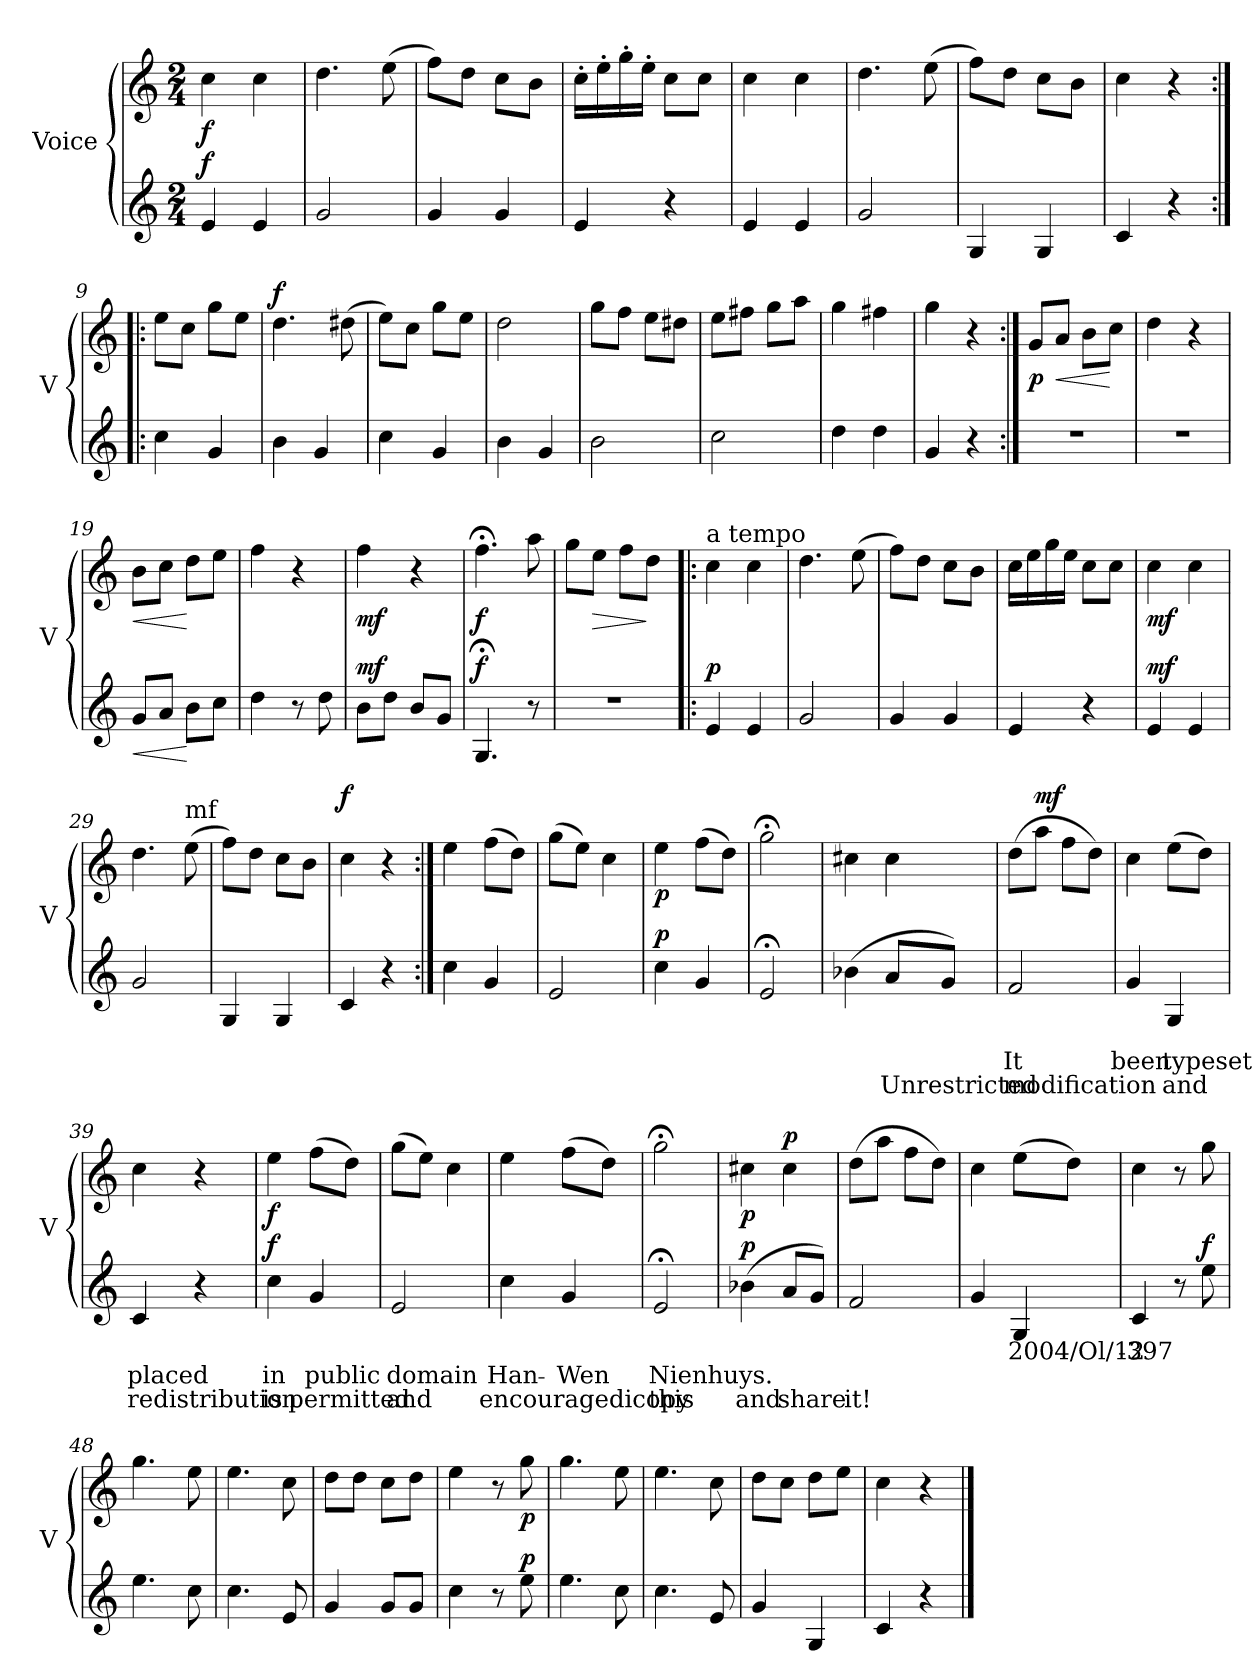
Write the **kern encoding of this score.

**kern	**text	**text	**text	**dynam	**kern	**dynam
*part2	*part2	*part2	*part2	*part2	*part1	*part1
*staff2	*staff2	*staff2	*staff2	*staff2	*staff1	*staff1
*I"Voice	*	*	*	*	*I"Voice	*
*I'V	*	*	*	*	*I'V	*
*clefG2	*	*	*	*	*clefG2	*
*M2/4	*	*	*	*	*M2/4	*
=1	=1	=1	=1	=1	=1	=1
!	!	!	!	!LO:DY:b	!	!LO:DY:b
4e/	.	.	.	f	4cc\	f
4e/	.	.	.	.	4cc\	.
=2	=2	=2	=2	=2	=2	=2
2g/	.	.	.	.	4.dd\	.
.	.	.	.	.	(>8ee\	.
=3	=3	=3	=3	=3	=3	=3
4g/	.	.	.	.	8ff\L)	.
.	.	.	.	.	8dd\J	.
4g/	.	.	.	.	8cc\L	.
.	.	.	.	.	8b\J	.
=4	=4	=4	=4	=4	=4	=4
4e/	.	.	.	.	16cc'>\LL	.
.	.	.	.	.	16ee'>\	.
.	.	.	.	.	16gg'>\	.
.	.	.	.	.	16ee'>\JJ	.
4r	.	.	.	.	8cc\L	.
.	.	.	.	.	8cc\J	.
=5	=5	=5	=5	=5	=5	=5
4e/	.	.	.	.	4cc\	.
4e/	.	.	.	.	4cc\	.
=6	=6	=6	=6	=6	=6	=6
2g/	.	.	.	.	4.dd\	.
.	.	.	.	.	(>8ee\	.
=7	=7	=7	=7	=7	=7	=7
4G/	.	.	.	.	8ff\L)	.
.	.	.	.	.	8dd\J	.
4G/	.	.	.	.	8cc\L	.
.	.	.	.	.	8b\J	.
=8	=8	=8	=8	=8	=8	=8
4c/	.	.	.	.	4cc\	.
4r	.	.	.	.	4r	.
!!LO:LB:g=z
=9:|!|:	=9:|!|:	=9:|!|:	=9:|!|:	=9:|!|:	=9:|!|:	=9:|!|:
4cc\	.	.	.	.	8ee\L	.
.	.	.	.	.	8cc\J	.
4g/	.	.	.	.	8gg\L	.
.	.	.	.	.	8ee\J	.
=10	=10	=10	=10	=10	=10	=10
!	!	!	!	!	!	!LO:DY:a
4b\	.	.	.	.	4.dd\	f
4g/	.	.	.	.	.	.
.	.	.	.	.	(>8dd#X\	.
=11	=11	=11	=11	=11	=11	=11
4cc\	.	.	.	.	8ee\L)	.
.	.	.	.	.	8cc\J	.
4g/	.	.	.	.	8gg\L	.
.	.	.	.	.	8ee\J	.
=12	=12	=12	=12	=12	=12	=12
4b\	.	.	.	.	2dd\	.
4g/	.	.	.	.	.	.
=13	=13	=13	=13	=13	=13	=13
2b\	.	.	.	.	8gg\L	.
.	.	.	.	.	8ff\J	.
.	.	.	.	.	8ee\L	.
.	.	.	.	.	8dd#X\J	.
=14	=14	=14	=14	=14	=14	=14
2cc\	.	.	.	.	8ee\L	.
.	.	.	.	.	8ff#X\J	.
.	.	.	.	.	8gg\L	.
.	.	.	.	.	8aa\J	.
=15	=15	=15	=15	=15	=15	=15
4dd\	.	.	.	.	4gg\	.
4dd\	.	.	.	.	4ff#X\	.
=16	=16	=16	=16	=16	=16	=16
4g/	.	.	.	.	4gg\	.
4r	.	.	.	.	4r	.
=17:|!	=17:|!	=17:|!	=17:|!	=17:|!	=17:|!	=17:|!
!	!	!	!	!	!	!LO:DY:b
2r	.	.	.	.	8g/L	p
!	!	!	!	!	!	!LO:HP:b
.	.	.	.	.	8a/J	<
.	.	.	.	.	8b\L	.
.	.	.	.	.	8cc\J	[
!!LO:LB:g=z
=18	=18	=18	=18	=18	=18	=18
2r	.	.	.	.	4dd\	.
.	.	.	.	.	4r	.
=19	=19	=19	=19	=19	=19	=19
!	!	!	!	!LO:HP:b	!	!LO:HP:b
8g/L	.	.	.	<	8b\L	<
8a/J	.	.	.	.	8cc\J	.
8b\L	.	.	.	[	8dd\L	[
8cc\J	.	.	.	.	8ee\J	.
=20	=20	=20	=20	=20	=20	=20
4dd\	.	.	.	.	4ff\	.
8r	.	.	.	.	4r	.
8dd\	.	.	.	.	.	.
=21	=21	=21	=21	=21	=21	=21
!	!	!	!	!LO:DY:b	!	!LO:DY:b
8b\L	.	.	.	mf	4ff\	mf
8dd\J	.	.	.	.	.	.
8b/L	.	.	.	.	4r	.
8g/J	.	.	.	.	.	.
=22	=22	=22	=22	=22	=22	=22
!	!	!	!	!LO:DY:b	!	!LO:DY:b
4.G;</	.	.	.	f	4.ff;<\	f
8r	.	.	.	.	8aa\	.
=23	=23	=23	=23	=23	=23	=23
2r	.	.	.	.	8gg\L	.
!	!	!	!	!	!	!LO:HP:b
.	.	.	.	.	8ee\J	>
.	.	.	.	.	8ff\L	.
.	.	.	.	.	8dd\J	]
=24!|:	=24!|:	=24!|:	=24!|:	=24!|:	=24!|:	=24!|:
!	!	!	!	!	!LO:TX:a:t=a tempo	!
!	!	!	!	!LO:DY:b	!	!
4e/	.	.	.	p	4cc\	.
4e/	.	.	.	.	4cc\	.
=25	=25	=25	=25	=25	=25	=25
2g/	.	.	.	.	4.dd\	.
.	.	.	.	.	(>8ee\	.
=26	=26	=26	=26	=26	=26	=26
4g/	.	.	.	.	8ff\L)	.
.	.	.	.	.	8dd\J	.
4g/	.	.	.	.	8cc\L	.
.	.	.	.	.	8b\J	.
!!LO:LB:g=z
=27	=27	=27	=27	=27	=27	=27
4e/	.	.	.	.	16cc\LL	.
.	.	.	.	.	16ee\	.
.	.	.	.	.	16gg\	.
.	.	.	.	.	16ee\JJ	.
4r	.	.	.	.	8cc\L	.
.	.	.	.	.	8cc\J	.
=28	=28	=28	=28	=28	=28	=28
!	!	!	!	!LO:DY:b	!	!LO:DY:b
4e/	.	.	.	mf	4cc\	mf
4e/	.	.	.	.	4cc\	.
=29	=29	=29	=29	=29	=29	=29
2g/	.	.	.	.	4.dd\	.
!	!	!	!	!	!LO:TX:a:t=mf	!
.	.	.	.	.	(>8ee\	.
=30	=30	=30	=30	=30	=30	=30
4G/	.	.	.	.	8ff\L)	.
.	.	.	.	.	8dd\J	.
4G/	.	.	.	.	8cc\L	.
.	.	.	.	.	8b\J	.
=31	=31	=31	=31	=31	=31	=31
!	!	!	!	!	!	!LO:DY:a
4c/	.	.	.	.	4cc\	f
4r	.	.	.	.	4r	.
=32:|!	=32:|!	=32:|!	=32:|!	=32:|!	=32:|!	=32:|!
4cc\	.	.	.	.	4ee\	.
4g/	.	.	.	.	(>8ff\L	.
.	.	.	.	.	8dd\J)	.
=33	=33	=33	=33	=33	=33	=33
2e/	.	.	.	.	(>8gg\L	.
.	.	.	.	.	8ee\J)	.
.	.	.	.	.	4cc\	.
=34	=34	=34	=34	=34	=34	=34
!	!	!	!	!LO:DY:b	!	!LO:DY:b
4cc\	.	.	.	p	4ee\	p
4g/	.	.	.	.	(>8ff\L	.
.	.	.	.	.	8dd\J)	.
=35	=35	=35	=35	=35	=35	=35
2e;</	.	.	.	.	2gg;<\	.
!!LO:LB:g=z
=36	=36	=36	=36	=36	=36	=36
(>4b-X\	.	.	.	.	4cc#X\	.
!	!	!	!LO:LY:b	!	!	!
8a/L	.	.	Unrestricted	.	4cc#\	.
8g/J)	.	.	.	.	.	.
=37	=37	=37	=37	=37	=37	=37
!	!	!LO:LY:b	!LO:LY:b	!	!	!
2f/	.	It	modiﬁcation	.	(>8dd\L	.
!	!	!	!	!	!	!LO:DY:a
.	.	.	.	.	8aa\J	mf
.	.	.	.	.	8ff\L	.
.	.	.	.	.	8dd\J)	.
=38	=38	=38	=38	=38	=38	=38
!	!	!LO:LY:b	!	!	!	!
4g/	.	been	.	.	4cc\	.
!	!	!LO:LY:b	!LO:LY:b	!	!	!
4G/	.	typeset	and	.	(>8ee\L	.
.	.	.	.	.	8dd\J)	.
=39	=39	=39	=39	=39	=39	=39
!	!	!LO:LY:b	!LO:LY:b	!	!	!
4c/	.	placed	redistribution	.	4cc\	.
4r	.	.	.	.	4r	.
=40	=40	=40	=40	=40	=40	=40
!	!	!LO:LY:b	!LO:LY:b	!LO:DY:b	!	!LO:DY:b
4cc\	.	in	is	f	4ee\	f
!	!	!LO:LY:b	!LO:LY:b	!	!	!
4g/	.	public	permitted	.	(>8ff\L	.
.	.	.	.	.	8dd\J)	.
=41	=41	=41	=41	=41	=41	=41
!	!	!LO:LY:b	!LO:LY:b	!	!	!
2e/	.	domain	and	.	(>8gg\L	.
.	.	.	.	.	8ee\J)	.
.	.	.	.	.	4cc\	.
=42	=42	=42	=42	=42	=42	=42
!	!	!LO:LY:b	!LO:LY:b	!	!	!
4cc\	.	Han-	encouragedicopy	.	4ee\	.
!	!	!LO:LY:b	!	!	!	!
4g/	.	-Wen	.	.	(>8ff\L	.
.	.	.	.	.	8dd\J)	.
=43	=43	=43	=43	=43	=43	=43
!	!	!LO:LY:b	!LO:LY:b	!	!	!
2e;</	.	Nienhuys.	this	.	2gg;<\	.
=44	=44	=44	=44	=44	=44	=44
!	!	!	!LO:LY:b	!LO:DY:b	!	!LO:DY:b
(>4b-X\	.	.	and	p	4cc#X\	p
!	!	!	!LO:LY:b	!	!	!LO:DY:a
8a/L	.	.	share	.	4cc#\	p
8g/J)	.	.	.	.	.	.
=45	=45	=45	=45	=45	=45	=45
!	!	!	!LO:LY:b	!	!	!
2f/	.	.	it!	.	(>8dd\L	.
.	.	.	.	.	8aa\J	.
.	.	.	.	.	8ff\L	.
.	.	.	.	.	8dd\J)	.
!!LO:PB:g=z
=46	=46	=46	=46	=46	=46	=46
4g/	.	.	.	.	4cc\	.
!	!LO:LY:b	!	!	!	!	!
4G/	-2004/Ol/12-	.	.	.	(>8ee\L	.
.	.	.	.	.	8dd\J)	.
=47	=47	=47	=47	=47	=47	=47
!	!LO:LY:b	!	!	!	!	!
4c/	-397	.	.	.	4cc\	.
8r	.	.	.	.	8r	.
!	!	!	!	!LO:DY:b	!	!
8ee\	.	.	.	f	8gg\	.
=48	=48	=48	=48	=48	=48	=48
4.ee\	.	.	.	.	4.gg\	.
8cc\	.	.	.	.	8ee\	.
=49	=49	=49	=49	=49	=49	=49
4.cc\	.	.	.	.	4.ee\	.
8e/	.	.	.	.	8cc\	.
=50	=50	=50	=50	=50	=50	=50
4g/	.	.	.	.	8dd\L	.
.	.	.	.	.	8dd\J	.
8g/L	.	.	.	.	8cc\L	.
8g/J	.	.	.	.	8dd\J	.
=51	=51	=51	=51	=51	=51	=51
4cc\	.	.	.	.	4ee\	.
8r	.	.	.	.	8r	.
!	!	!	!	!LO:DY:b	!	!LO:DY:b
8ee\	.	.	.	p	8gg\	p
=52	=52	=52	=52	=52	=52	=52
4.ee\	.	.	.	.	4.gg\	.
8cc\	.	.	.	.	8ee\	.
=53	=53	=53	=53	=53	=53	=53
4.cc\	.	.	.	.	4.ee\	.
8e/	.	.	.	.	8cc\	.
=54	=54	=54	=54	=54	=54	=54
4g/	.	.	.	.	8dd\L	.
.	.	.	.	.	8cc\J	.
4G/	.	.	.	.	8dd\L	.
.	.	.	.	.	8ee\J	.
=55	=55	=55	=55	=55	=55	=55
4c/	.	.	.	.	4cc\	.
4r	.	.	.	.	4r	.
==	==	==	==	==	==	==
*-	*-	*-	*-	*-	*-	*-
